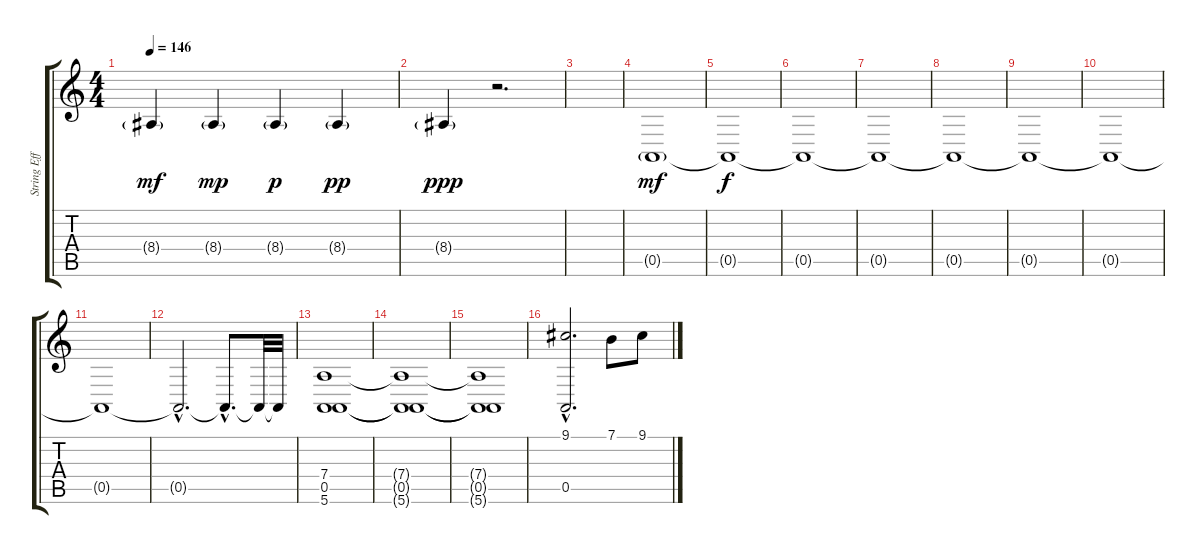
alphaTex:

\track ("String Effects" "String Eff") {instrument stringensemble1}
\staff {score tabs}
\tuning (E4 B3 G3 D3 A2 E2) {hide}
\ts (4 4)
\tempo 146
\clef g2
\ks c
8.4{g}.4{dy mf instrument fx7echoes} 8.4{g}.4{dy mp} 8.4{g}.4{dy p} 8.4{g}.4{dy pp} |
8.4{g}.4{dy ppp} r.2{d} |
|
0.5{g}.1{dy mf instrument stringensemble1} |
0.5{t}.1{dy f} |
0.5{t}.1 |
0.5{t}.1 |
0.5{t}.1 |
0.5{t}.1 |
0.5{t}.1 |
0.5{t}.1 |
0.5{hac t}.2{d} 0.5{hac t}.8{d} 0.5{t}.32 0.5{t}.32{volume 4} |
(7.4 0.5 5.6).1{volume 14} |
(7.4{t} 0.5{t} 5.6{t}).1 |
(7.4{t} 0.5{t} 5.6{t}).1 |
(9.1{hac} 0.5{hac}).2{d volume 10} 7.1.8 9.1.8
